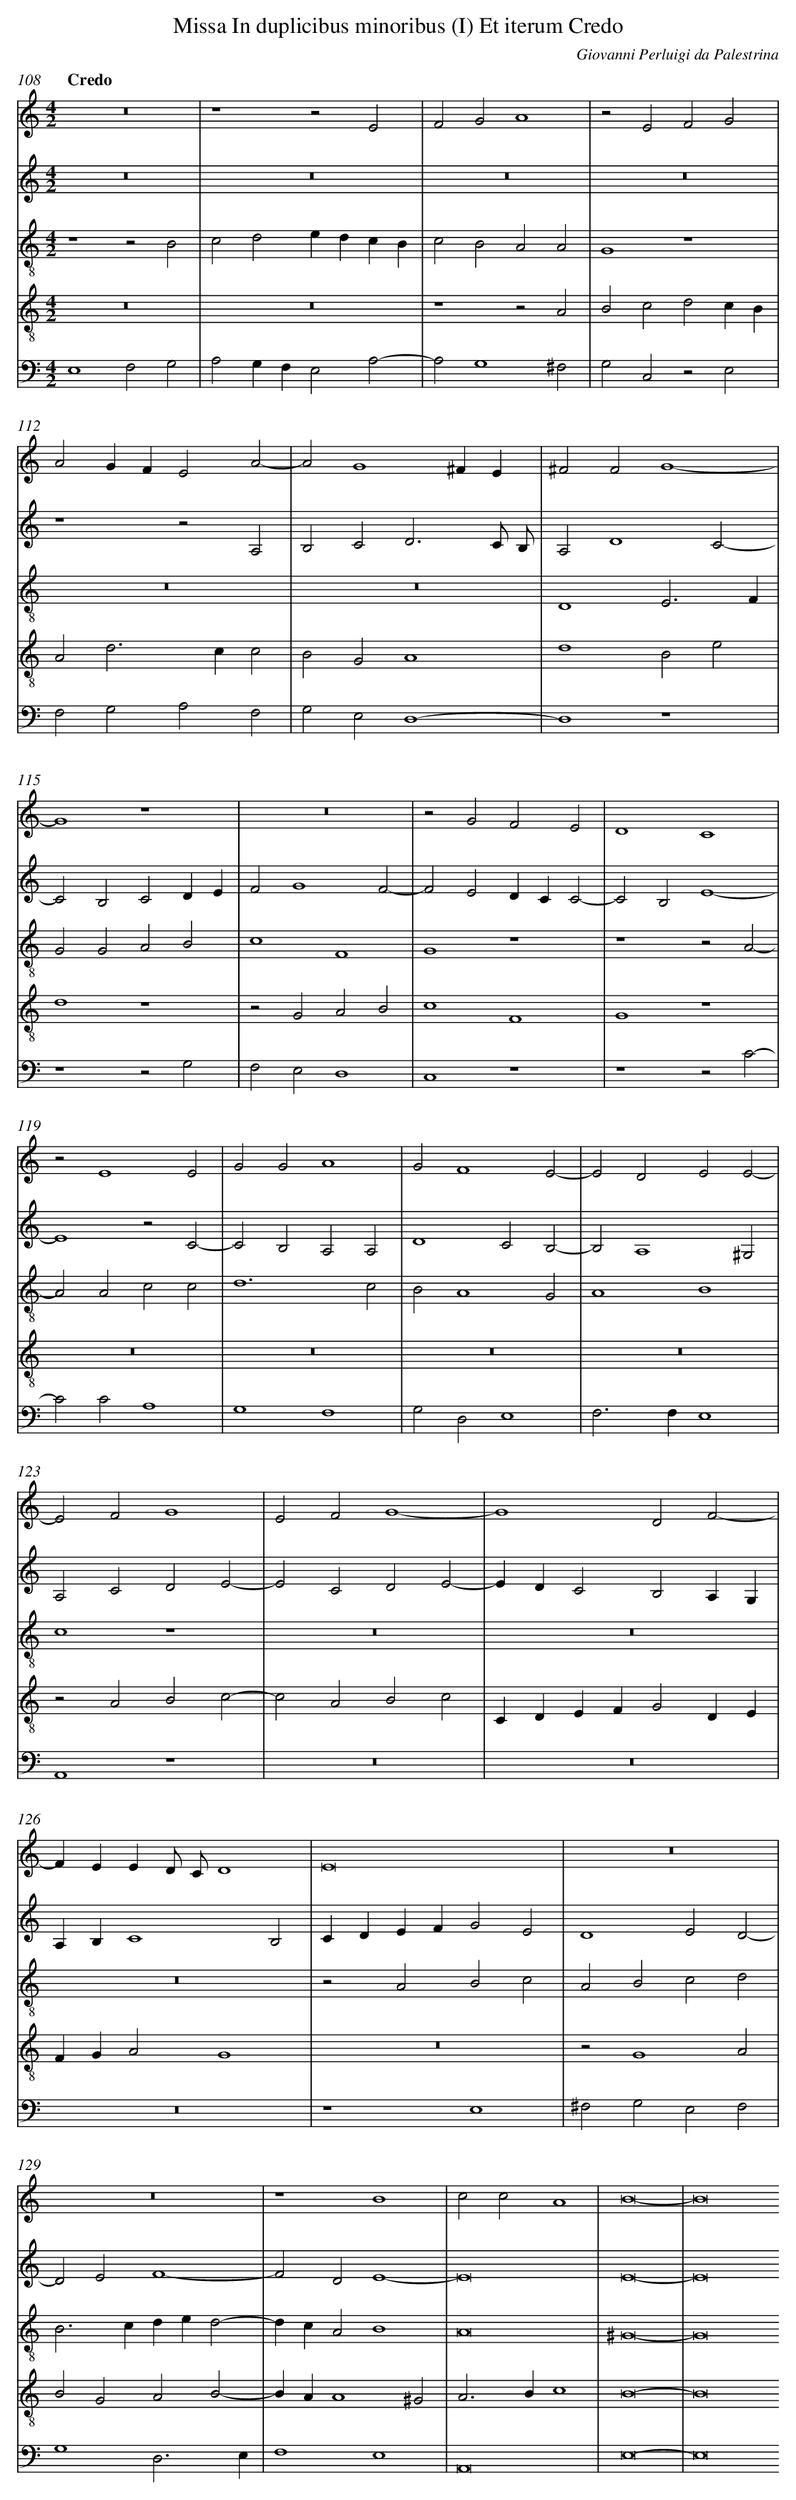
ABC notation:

X:1
T: Missa In duplicibus minoribus (I) Et iterum Credo
C: Giovanni Perluigi da Palestrina
L: 1/4
M: 4/2
Q: "Credo"
V: 1 clef=treble
V: 2 clef=treble
V: 3 clef=treble-8
V: 4 clef=treble-8
V: 5 clef=bass
K: C
[V:1] z8 |
[V:2] z8 |
[V:3] z4z2B2 |
[V:4] z8 |
[V:5] E,4F,2G,2 |
[V:1] z4z2E2 |
[V:2] z8 |
[V:3] c2d2edcB |
[V:4] z8 |
[V:5] A,2G,F,E,2A,2- |
[V:1] F2G2A4 |
[V:2] z8 |
[V:3] c2B2A2A2 |
[V:4] z4z2A2 |
[V:5] A,2G,4^F,2 |
[V:1] z2E2F2G2 |
[V:2] z8 |
[V:3] G4z4 |
[V:4] B2c2d2cB |
[V:5] G,2C,2z2E,2 |
[V:1] A2GFE2A2- |
[V:2] z4z2A,2 |
[V:3] z8 |
[V:4] A2d2>c2c2 |
[V:5] F,2G,2A,2F,2 |
[V:1] A2G4^FE |
[V:2] B,2C2D3C/ B,/ |
[V:3] z8 |
[V:4] B2G2A4 |
[V:5] G,2E,2D,4- |
[V:1] ^F2F2G4- |
[V:2] A,2D4C2- |
[V:3] D4E3F |
[V:4] d4B2e2 |
[V:5] D,4z4 |
[V:1] G4z4 |
[V:2] C2B,2C2DE |
[V:3] G2G2A2B2 |
[V:4] d4z4 |
[V:5] z4z2G,2 |
[V:1] z8 |
[V:2] F2G4F2- |
[V:3] c4F4 |
[V:4] z2G2A2B2 |
[V:5] F,2E,2D,4 |
[V:1] z2G2F2E2 |
[V:2] F2E2DCC2- |
[V:3] G4z4 |
[V:4] c4F4 |
[V:5] C,4z4 |
[V:1] D4C4 |
[V:2] C2B,2E4- |
[V:3] z4z2A2- |
[V:4] G4z4 |
[V:5] z4z2C2- |
[V:1] z2E4E2 |
[V:2] E4z2C2- |
[V:3] A2A2c2c2 |
[V:4] z8 |
[V:5] C2C2A,4 |
[V:1] G2G2A4 |
[V:2] C2B,2A,2A,2 |
[V:3] d6c2 |
[V:4] z8 |
[V:5] G,4F,4 |
[V:1] G2F4E2- |
[V:2] D4C2B,2- |
[V:3] B2A4G2 |
[V:4] z8 |
[V:5] G,2D,2E,4 |
[V:1] E2D2E2E2- |
[V:2] B,2A,4^G,2 |
[V:3] A4B4 |
[V:4] z8 |
[V:5] F,2>F,2E,4 |
[V:1] E2F2G4 |
[V:2] A,2C2D2E2- |
[V:3] c4z4 |
[V:4] z2A2B2c2- |
[V:5] A,,4z4 |
[V:1] E2F2G4- |
[V:2] E2C2D2E2- |
[V:3] z8 |
[V:4] c2A2B2c2 |
[V:5] z8 |
[V:1] G4D2F2- |
[V:2] EDC2B,2A,G, |
[V:3] z8 |
[V:4] CDEFG2DE |
[V:5] z8 |
[V:1] FEED/ C/D4 |
[V:2] A,B,C4B,2 |
[V:3] z8 |
[V:4] FGA2G4 |
[V:5] z8 |
[V:1] E8 |
[V:2] CDEFG2E2 |
[V:3] z2A2B2c2 |
[V:4] z8 |
[V:5] z4E,4 |
[V:1] z8 |
[V:2] D4E2D2- |
[V:3] A2B2c2d2 |
[V:4] z2G4A2 |
[V:5] ^F,2G,2E,2F,2 |
[V:1] z8 |
[V:2] D2E2F4- |
[V:3] B2>c2ded2- |
[V:4] B2G2A2B2- |
[V:5] G,4D,3E, |
[V:1] z4B4 |
[V:2] F2D2E4- |
[V:3] dcA2B4 |
[V:4] BAA4^G2 |
[V:5] F,4E,4 |
[V:1] c2c2A4 |
[V:2] E8 |
[V:3] A8 |
[V:4] A2>B2c4 |
[V:5] A,,8 |
[V:1] B8- |
[V:2] E8- |
[V:3] ^G8- |
[V:4] B8- |
[V:5] E,8- |
[V:1] B8
[V:2] E8
[V:3] G8
[V:4] B8
[V:5] E,8
